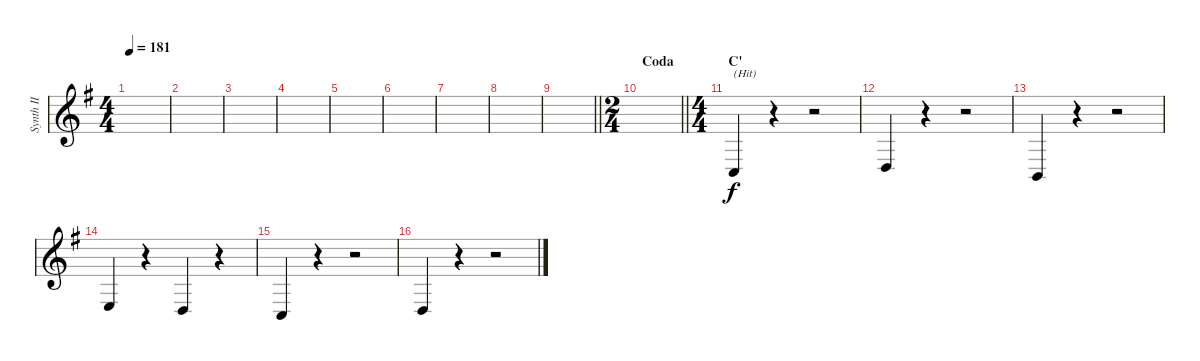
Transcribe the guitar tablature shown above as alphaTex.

\track ("Synth II" "Synth II") {instrument orchestrahit}
\staff {score}
\tuning (E4 B3 G3 D3 A2 E2) {hide}
\ts (4 4)
\tempo 181
\clef g2
\ks g
|
|
|
|
|
|
|
|
\barLineRight lightlight
|
\ts (2 4)
\section ("" "Coda")
\barLineRight lightlight
|
\ts (4 4)
\section ("" "C'")
3.5.4{txt "(Hit)" volume 14 instrument orchestrahit} r.4 r.2 |
0.4.4 r.4 r.2 |
2.5.4 r.4 r.2 |
2.4.4 r.4 0.4.4 r.4 |
3.5.4 r.4 r.2 |
0.4.4 r.4 r.2
